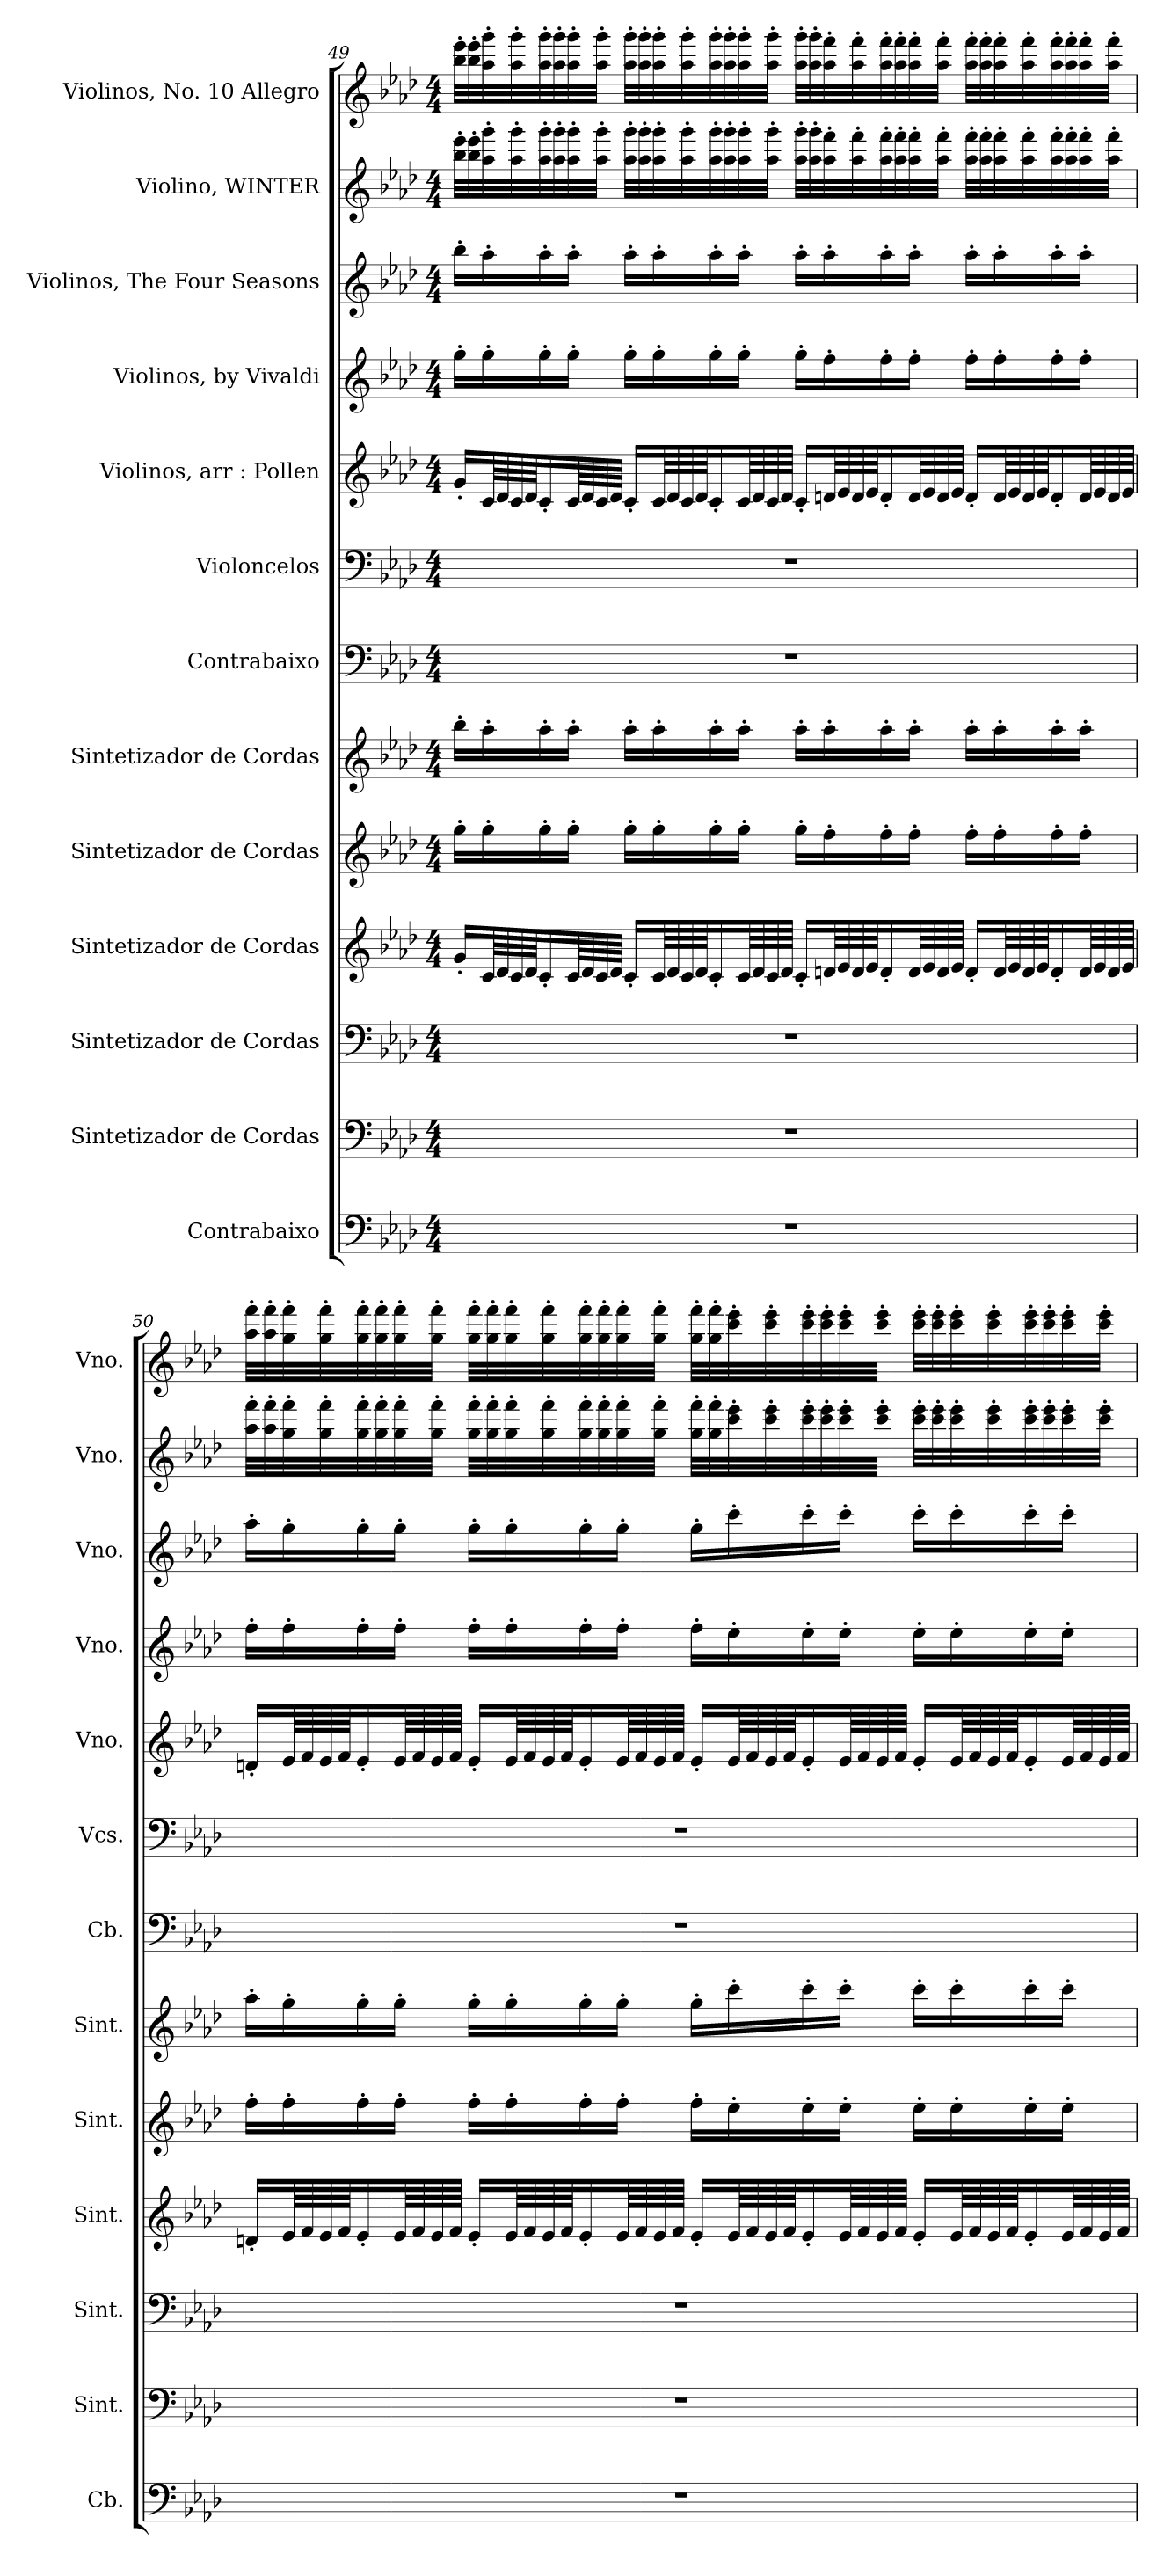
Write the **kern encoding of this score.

**kern	**kern	**kern	**kern	**kern	**kern	**kern	**kern	**kern	**kern	**kern	**kern	**kern
*part13	*part12	*part11	*part10	*part9	*part8	*part7	*part6	*part5	*part4	*part3	*part2	*part1
*staff13	*staff12	*staff11	*staff10	*staff9	*staff8	*staff7	*staff6	*staff5	*staff4	*staff3	*staff2	*staff1
*I"Contrabaixo	*I"Sintetizador de Cordas	*I"Sintetizador de Cordas	*I"Sintetizador de Cordas	*I"Sintetizador de Cordas	*I"Sintetizador de Cordas	*I"Contrabaixo	*I"Violoncelos	*I"Violinos, arr : Pollen	*I"Violinos, by Vivaldi	*I"Violinos, The Four Seasons	*I"Violino, WINTER	*I"Violinos, No. 10 Allegro
*I'Cb.	*I'Sint.	*I'Sint.	*I'Sint.	*I'Sint.	*I'Sint.	*I'Cb.	*I'Vcs.	*I'Vno.	*I'Vno.	*I'Vno.	*I'Vno.	*I'Vno.
!!LO:PB:g=z
*clefF4	*clefF4	*clefF4	*clefG2	*clefG2	*clefG2	*clefF4	*clefF4	*clefG2	*clefG2	*clefG2	*clefG2	*clefG2
*ITrd7c12	*	*	*	*	*	*ITrd7c12	*	*	*	*	*	*
*k[b-e-a-d-]	*k[b-e-a-d-]	*k[b-e-a-d-]	*k[b-e-a-d-]	*k[b-e-a-d-]	*k[b-e-a-d-]	*k[b-e-a-d-]	*k[b-e-a-d-]	*k[b-e-a-d-]	*k[b-e-a-d-]	*k[b-e-a-d-]	*k[b-e-a-d-]	*k[b-e-a-d-]
*M4/4	*M4/4	*M4/4	*M4/4	*M4/4	*M4/4	*M4/4	*M4/4	*M4/4	*M4/4	*M4/4	*M4/4	*M4/4
=49	=49	=49	=49	=49	=49	=49	=49	=49	=49	=49	=49	=49
1r	1r	1r	16g'/LL	16gg'\LL	16bb-'\LL	1r	1r	16g'/LL	16gg'\LL	16bb-'\LL	32bb-\' 32eee-\'LLL	32bb-\' 32eee-\'LLL
.	.	.	.	.	.	.	.	.	.	.	32bb-\' 32eee-\'	32bb-\' 32eee-\'
.	.	.	64c/LL	16gg'\	16aa-'\	.	.	64c/LL	16gg'\	16aa-'\	32aa-\' 32ggg\'	32aa-\' 32ggg\'
.	.	.	64d-/	.	.	.	.	64d-/	.	.	.	.
.	.	.	64c/	.	.	.	.	64c/	.	.	32aa-\' 32ggg\'	32aa-\' 32ggg\'
.	.	.	64d-/JJ	.	.	.	.	64d-/JJ	.	.	.	.
.	.	.	16c'/	16gg'\	16aa-'\	.	.	16c'/	16gg'\	16aa-'\	32aa-\' 32ggg\'	32aa-\' 32ggg\'
.	.	.	.	.	.	.	.	.	.	.	32aa-\' 32ggg\'	32aa-\' 32ggg\'
.	.	.	64c/LL	16gg'\JJ	16aa-'\JJ	.	.	64c/LL	16gg'\JJ	16aa-'\JJ	32aa-\' 32ggg\'	32aa-\' 32ggg\'
.	.	.	64d-/	.	.	.	.	64d-/	.	.	.	.
.	.	.	64c/	.	.	.	.	64c/	.	.	32aa-\' 32ggg\'JJJ	32aa-\' 32ggg\'JJJ
.	.	.	64d-/JJJJ	.	.	.	.	64d-/JJJJ	.	.	.	.
.	.	.	16c'/LL	16gg'\LL	16aa-'\LL	.	.	16c'/LL	16gg'\LL	16aa-'\LL	32aa-\' 32ggg\'LLL	32aa-\' 32ggg\'LLL
.	.	.	.	.	.	.	.	.	.	.	32aa-\' 32ggg\'	32aa-\' 32ggg\'
.	.	.	64c/LL	16gg'\	16aa-'\	.	.	64c/LL	16gg'\	16aa-'\	32aa-\' 32ggg\'	32aa-\' 32ggg\'
.	.	.	64d-/	.	.	.	.	64d-/	.	.	.	.
.	.	.	64c/	.	.	.	.	64c/	.	.	32aa-\' 32ggg\'	32aa-\' 32ggg\'
.	.	.	64d-/JJ	.	.	.	.	64d-/JJ	.	.	.	.
.	.	.	16c'/	16gg'\	16aa-'\	.	.	16c'/	16gg'\	16aa-'\	32aa-\' 32ggg\'	32aa-\' 32ggg\'
.	.	.	.	.	.	.	.	.	.	.	32aa-\' 32ggg\'	32aa-\' 32ggg\'
.	.	.	64c/LL	16gg'\JJ	16aa-'\JJ	.	.	64c/LL	16gg'\JJ	16aa-'\JJ	32aa-\' 32ggg\'	32aa-\' 32ggg\'
.	.	.	64d-/	.	.	.	.	64d-/	.	.	.	.
.	.	.	64c/	.	.	.	.	64c/	.	.	32aa-\' 32ggg\'JJJ	32aa-\' 32ggg\'JJJ
.	.	.	64d-/JJJJ	.	.	.	.	64d-/JJJJ	.	.	.	.
.	.	.	16c'/LL	16gg'\LL	16aa-'\LL	.	.	16c'/LL	16gg'\LL	16aa-'\LL	32aa-\' 32ggg\'LLL	32aa-\' 32ggg\'LLL
.	.	.	.	.	.	.	.	.	.	.	32aa-\' 32ggg\'	32aa-\' 32ggg\'
.	.	.	64dn/LL	16ff'\	16aa-'\	.	.	64dn/LL	16ff'\	16aa-'\	32aa-\' 32fff\'	32aa-\' 32fff\'
.	.	.	64e-/	.	.	.	.	64e-/	.	.	.	.
.	.	.	64d/	.	.	.	.	64d/	.	.	32aa-\' 32fff\'	32aa-\' 32fff\'
.	.	.	64e-/JJ	.	.	.	.	64e-/JJ	.	.	.	.
.	.	.	16d'/	16ff'\	16aa-'\	.	.	16d'/	16ff'\	16aa-'\	32aa-\' 32fff\'	32aa-\' 32fff\'
.	.	.	.	.	.	.	.	.	.	.	32aa-\' 32fff\'	32aa-\' 32fff\'
.	.	.	64d/LL	16ff'\JJ	16aa-'\JJ	.	.	64d/LL	16ff'\JJ	16aa-'\JJ	32aa-\' 32fff\'	32aa-\' 32fff\'
.	.	.	64e-/	.	.	.	.	64e-/	.	.	.	.
.	.	.	64d/	.	.	.	.	64d/	.	.	32aa-\' 32fff\'JJJ	32aa-\' 32fff\'JJJ
.	.	.	64e-/JJJJ	.	.	.	.	64e-/JJJJ	.	.	.	.
.	.	.	16d'/LL	16ff'\LL	16aa-'\LL	.	.	16d'/LL	16ff'\LL	16aa-'\LL	32aa-\' 32fff\'LLL	32aa-\' 32fff\'LLL
.	.	.	.	.	.	.	.	.	.	.	32aa-\' 32fff\'	32aa-\' 32fff\'
.	.	.	64d/LL	16ff'\	16aa-'\	.	.	64d/LL	16ff'\	16aa-'\	32aa-\' 32fff\'	32aa-\' 32fff\'
.	.	.	64e-/	.	.	.	.	64e-/	.	.	.	.
.	.	.	64d/	.	.	.	.	64d/	.	.	32aa-\' 32fff\'	32aa-\' 32fff\'
.	.	.	64e-/JJ	.	.	.	.	64e-/JJ	.	.	.	.
.	.	.	16d'/	16ff'\	16aa-'\	.	.	16d'/	16ff'\	16aa-'\	32aa-\' 32fff\'	32aa-\' 32fff\'
.	.	.	.	.	.	.	.	.	.	.	32aa-\' 32fff\'	32aa-\' 32fff\'
.	.	.	64d/LL	16ff'\JJ	16aa-'\JJ	.	.	64d/LL	16ff'\JJ	16aa-'\JJ	32aa-\' 32fff\'	32aa-\' 32fff\'
.	.	.	64e-/	.	.	.	.	64e-/	.	.	.	.
.	.	.	64d/	.	.	.	.	64d/	.	.	32aa-\' 32fff\'JJJ	32aa-\' 32fff\'JJJ
.	.	.	64e-/JJJJ	.	.	.	.	64e-/JJJJ	.	.	.	.
!!LO:PB:g=z
=50	=50	=50	=50	=50	=50	=50	=50	=50	=50	=50	=50	=50
1r	1r	1r	16dn'/LL	16ff'\LL	16aa-'\LL	1r	1r	16dn'/LL	16ff'\LL	16aa-'\LL	32aa-\' 32fff\'LLL	32aa-\' 32fff\'LLL
.	.	.	.	.	.	.	.	.	.	.	32aa-\' 32fff\'	32aa-\' 32fff\'
.	.	.	64e-/LL	16ff'\	16gg'\	.	.	64e-/LL	16ff'\	16gg'\	32gg\' 32fff\'	32gg\' 32fff\'
.	.	.	64f/	.	.	.	.	64f/	.	.	.	.
.	.	.	64e-/	.	.	.	.	64e-/	.	.	32gg\' 32fff\'	32gg\' 32fff\'
.	.	.	64f/JJ	.	.	.	.	64f/JJ	.	.	.	.
.	.	.	16e-'/	16ff'\	16gg'\	.	.	16e-'/	16ff'\	16gg'\	32gg\' 32fff\'	32gg\' 32fff\'
.	.	.	.	.	.	.	.	.	.	.	32gg\' 32fff\'	32gg\' 32fff\'
.	.	.	64e-/LL	16ff'\JJ	16gg'\JJ	.	.	64e-/LL	16ff'\JJ	16gg'\JJ	32gg\' 32fff\'	32gg\' 32fff\'
.	.	.	64f/	.	.	.	.	64f/	.	.	.	.
.	.	.	64e-/	.	.	.	.	64e-/	.	.	32gg\' 32fff\'JJJ	32gg\' 32fff\'JJJ
.	.	.	64f/JJJJ	.	.	.	.	64f/JJJJ	.	.	.	.
.	.	.	16e-'/LL	16ff'\LL	16gg'\LL	.	.	16e-'/LL	16ff'\LL	16gg'\LL	32gg\' 32fff\'LLL	32gg\' 32fff\'LLL
.	.	.	.	.	.	.	.	.	.	.	32gg\' 32fff\'	32gg\' 32fff\'
.	.	.	64e-/LL	16ff'\	16gg'\	.	.	64e-/LL	16ff'\	16gg'\	32gg\' 32fff\'	32gg\' 32fff\'
.	.	.	64f/	.	.	.	.	64f/	.	.	.	.
.	.	.	64e-/	.	.	.	.	64e-/	.	.	32gg\' 32fff\'	32gg\' 32fff\'
.	.	.	64f/JJ	.	.	.	.	64f/JJ	.	.	.	.
.	.	.	16e-'/	16ff'\	16gg'\	.	.	16e-'/	16ff'\	16gg'\	32gg\' 32fff\'	32gg\' 32fff\'
.	.	.	.	.	.	.	.	.	.	.	32gg\' 32fff\'	32gg\' 32fff\'
.	.	.	64e-/LL	16ff'\JJ	16gg'\JJ	.	.	64e-/LL	16ff'\JJ	16gg'\JJ	32gg\' 32fff\'	32gg\' 32fff\'
.	.	.	64f/	.	.	.	.	64f/	.	.	.	.
.	.	.	64e-/	.	.	.	.	64e-/	.	.	32gg\' 32fff\'JJJ	32gg\' 32fff\'JJJ
.	.	.	64f/JJJJ	.	.	.	.	64f/JJJJ	.	.	.	.
.	.	.	16e-'/LL	16ff'\LL	16gg'\LL	.	.	16e-'/LL	16ff'\LL	16gg'\LL	32gg\' 32fff\'LLL	32gg\' 32fff\'LLL
.	.	.	.	.	.	.	.	.	.	.	32gg\' 32fff\'	32gg\' 32fff\'
.	.	.	64e-/LL	16ee-'\	16ccc'\	.	.	64e-/LL	16ee-'\	16ccc'\	32ccc\' 32eee-\'	32ccc\' 32eee-\'
.	.	.	64f/	.	.	.	.	64f/	.	.	.	.
.	.	.	64e-/	.	.	.	.	64e-/	.	.	32ccc\' 32eee-\'	32ccc\' 32eee-\'
.	.	.	64f/JJ	.	.	.	.	64f/JJ	.	.	.	.
.	.	.	16e-'/	16ee-'\	16ccc'\	.	.	16e-'/	16ee-'\	16ccc'\	32ccc\' 32eee-\'	32ccc\' 32eee-\'
.	.	.	.	.	.	.	.	.	.	.	32ccc\' 32eee-\'	32ccc\' 32eee-\'
.	.	.	64e-/LL	16ee-'\JJ	16ccc'\JJ	.	.	64e-/LL	16ee-'\JJ	16ccc'\JJ	32ccc\' 32eee-\'	32ccc\' 32eee-\'
.	.	.	64f/	.	.	.	.	64f/	.	.	.	.
.	.	.	64e-/	.	.	.	.	64e-/	.	.	32ccc\' 32eee-\'JJJ	32ccc\' 32eee-\'JJJ
.	.	.	64f/JJJJ	.	.	.	.	64f/JJJJ	.	.	.	.
.	.	.	16e-'/LL	16ee-'\LL	16ccc'\LL	.	.	16e-'/LL	16ee-'\LL	16ccc'\LL	32ccc\' 32eee-\'LLL	32ccc\' 32eee-\'LLL
.	.	.	.	.	.	.	.	.	.	.	32ccc\' 32eee-\'	32ccc\' 32eee-\'
.	.	.	64e-/LL	16ee-'\	16ccc'\	.	.	64e-/LL	16ee-'\	16ccc'\	32ccc\' 32eee-\'	32ccc\' 32eee-\'
.	.	.	64f/	.	.	.	.	64f/	.	.	.	.
.	.	.	64e-/	.	.	.	.	64e-/	.	.	32ccc\' 32eee-\'	32ccc\' 32eee-\'
.	.	.	64f/JJ	.	.	.	.	64f/JJ	.	.	.	.
.	.	.	16e-'/	16ee-'\	16ccc'\	.	.	16e-'/	16ee-'\	16ccc'\	32ccc\' 32eee-\'	32ccc\' 32eee-\'
.	.	.	.	.	.	.	.	.	.	.	32ccc\' 32eee-\'	32ccc\' 32eee-\'
.	.	.	64e-/LL	16ee-'\JJ	16ccc'\JJ	.	.	64e-/LL	16ee-'\JJ	16ccc'\JJ	32ccc\' 32eee-\'	32ccc\' 32eee-\'
.	.	.	64f/	.	.	.	.	64f/	.	.	.	.
.	.	.	64e-/	.	.	.	.	64e-/	.	.	32ccc\' 32eee-\'JJJ	32ccc\' 32eee-\'JJJ
.	.	.	64f/JJJJ	.	.	.	.	64f/JJJJ	.	.	.	.
=	=	=	=	=	=	=	=	=	=	=	=	=
*-	*-	*-	*-	*-	*-	*-	*-	*-	*-	*-	*-	*-
